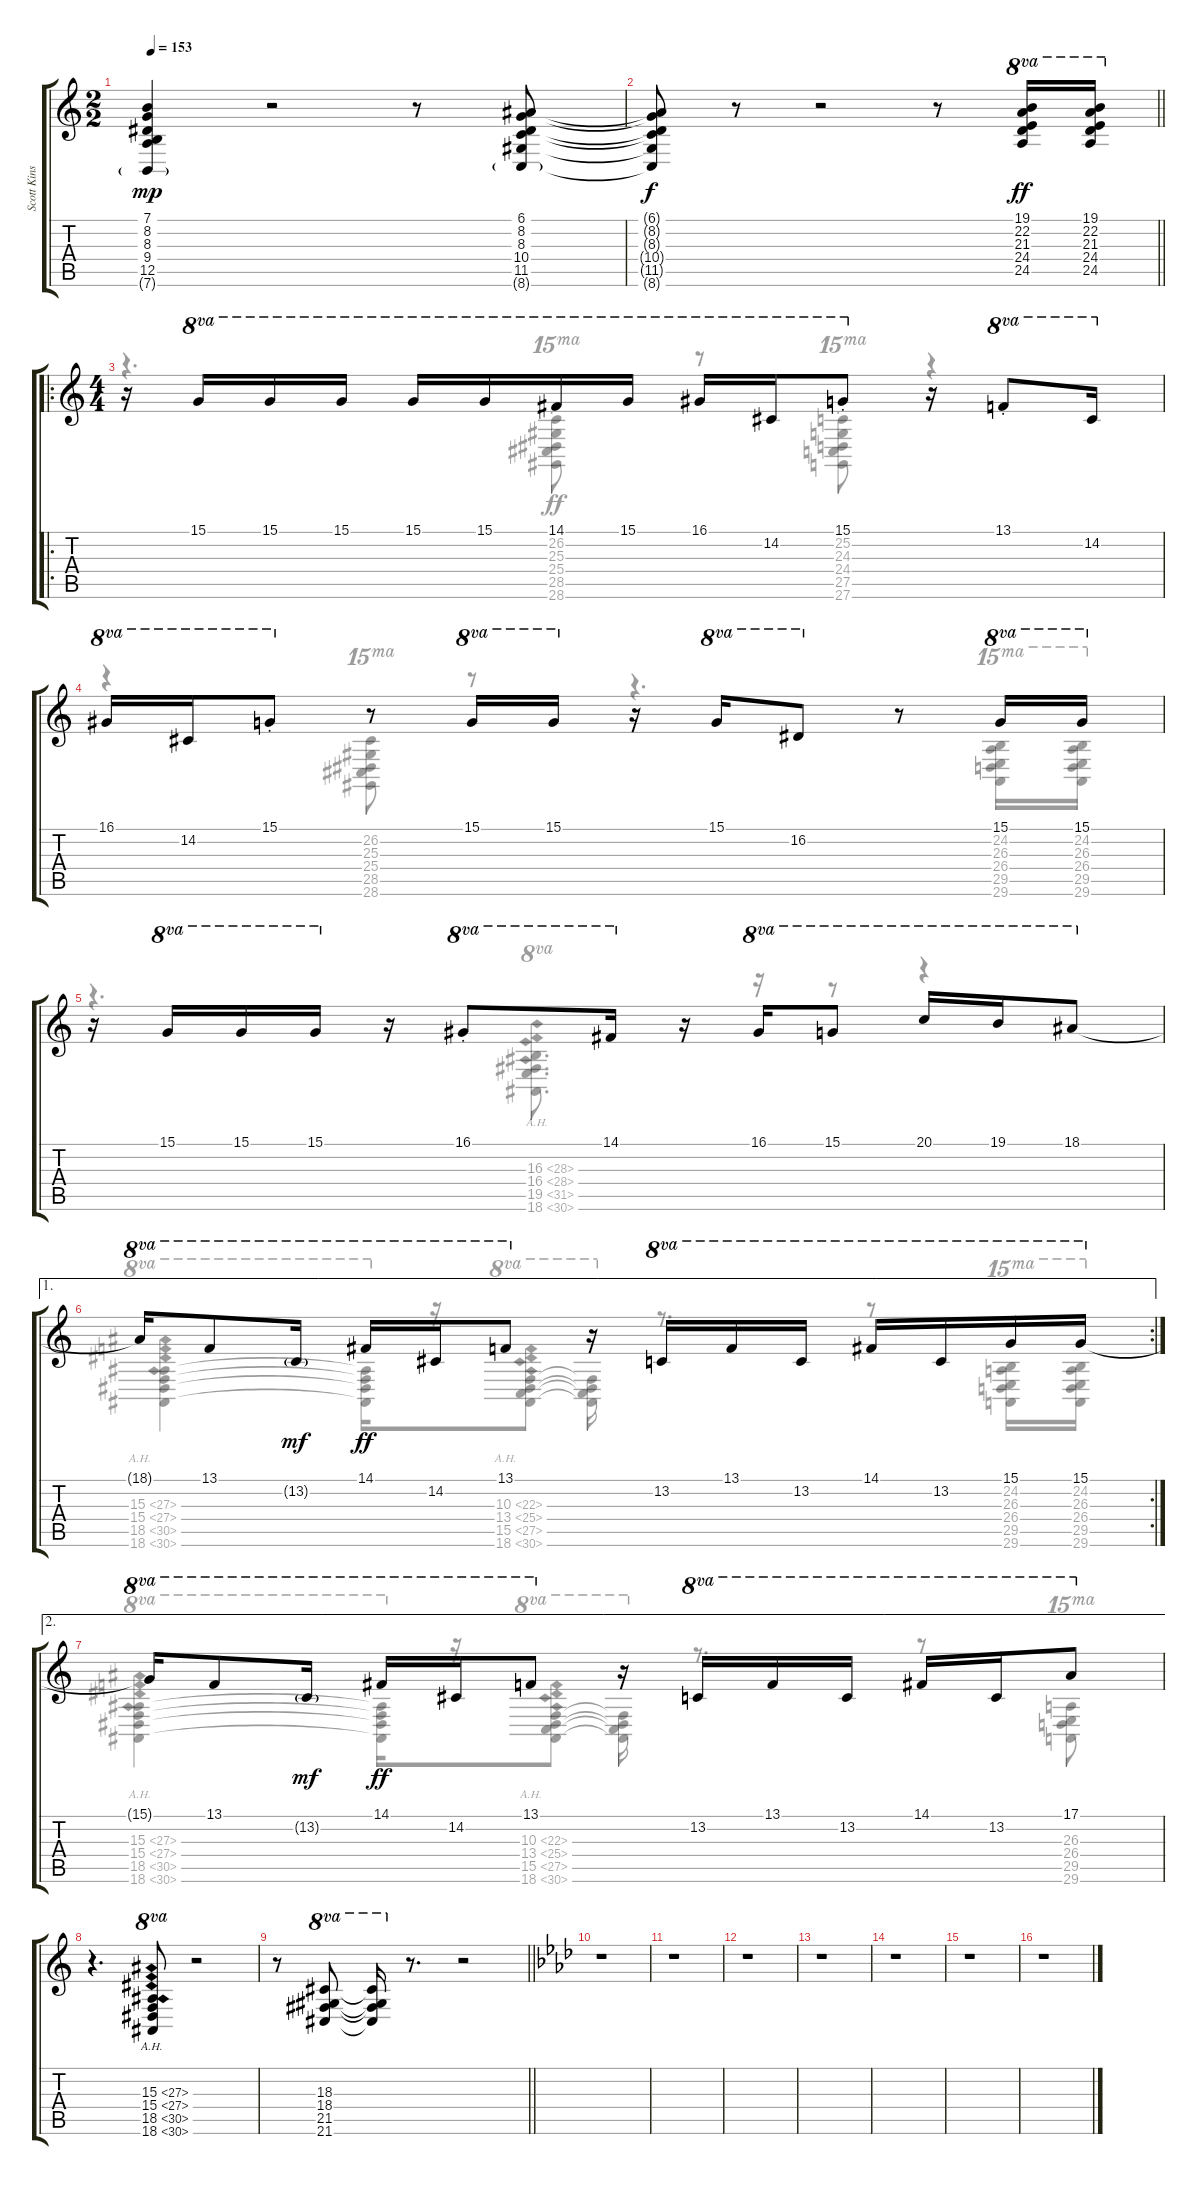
\track ("Scott Kinsey - Keyboard #1" "Scott Kins") {instrument electricpiano2}
\staff {score tabs}
\tuning (E4 B3 G3 D3 A2 E2) {hide}
\voice
\ts (2 2)
\tempo 153
\clef g2
\ks c
(7.1 8.2 8.3 9.4 12.5 7.6{g}).4{dy mp} r.2 r.8 (6.1 8.2 8.3 10.4 11.5 8.6{g}).8 |
\barLineRight lightlight
(6.1{t} 8.2{t} 8.3{t} 10.4{t} 11.5{t} 8.6{t}).8{dy f} r.8 r.2 r.8 (19.1 22.2 21.3 24.4 24.5).16{ot 8va dy ff} (19.1 22.2 21.3 24.4 24.5).16{ot 8va} |
\ro
\ts (4 4)
r.16 15.1.16{ot 8va} 15.1.16{ot 8va} 15.1.16{ot 8va} 15.1.16{ot 8va} 15.1.16{ot 8va} 14.1.16{ot 8va} 15.1.16{ot 8va} 16.1.16{ot 8va} 14.2.16{ot 8va} 15.1{st}.8{ot 8va} r.16 13.1{st}.8{ot 8va} 14.2.16{ot 8va} |
16.1.16{ot 8va} 14.2.16{ot 8va} 15.1{st}.8{ot 8va} r.8 15.1.16{ot 8va} 15.1.16{ot 8va} r.16 15.1.16{ot 8va} 16.2.8{ot 8va} r.8 15.1.16{ot 8va} 15.1.16{ot 8va} |
r.16 15.1.16{ot 8va} 15.1.16{ot 8va} 15.1.16{ot 8va} r.16 16.1{st}.8{ot 8va} 14.1.16{ot 8va} r.16 16.1.16{ot 8va} 15.1.8{ot 8va} 20.1.16{ot 8va} 19.1.16{ot 8va} 18.1.8{ot 8va} |
\ae 1
\rc 2
18.1{t}.16{ot 8va} 13.1.8{ot 8va} 13.2{g}.16{ot 8va dy mf} 14.1.16{ot 8va dy ff} 14.2.16{ot 8va} 13.1.8{ot 8va} r.16 13.2.16{ot 8va} 13.1.16{ot 8va} 13.2.16{ot 8va} 14.1.16{ot 8va} 13.2.16{ot 8va} 15.1.16{ot 8va} 15.1.16{ot 8va} |
\ae 2
15.1{t}.16{ot 8va} 13.1.8{ot 8va} 13.2{g}.16{ot 8va dy mf} 14.1.16{ot 8va dy ff} 14.2.16{ot 8va} 13.1.8{ot 8va} r.16 13.2.16{ot 8va} 13.1.16{ot 8va} 13.2.16{ot 8va} 14.1.16{ot 8va} 13.2.16{ot 8va} 17.1.8{ot 8va} |
r.4{d} (15.3{ah 12} 15.4{ah 12} 18.5{ah 12} 18.6{ah 12}).8{ot 8va} r.2 |
\barLineRight lightlight
r.8 (18.3 18.4 21.5 21.6).8{ot 8va} (18.3{t} 18.4{t} 21.5{t} 21.6{t}).16{ot 8va} r.8{d} r.2 |
\ks ab
r.1 |
r.1 |
r.1 |
r.1 |
r.1 |
r.1 |
r.1
\voice
\clef g2
\ottava regular
\simile none
\ks c
|
\barLineRight lightlight
|
r.4{d} (26.2{st} 25.3{st} 25.4{st} 28.5{st} 28.6{st}).8{ot 15ma} r.8 (25.2{st} 24.3{st} 24.4{st} 27.5{st} 27.6{st}).8{ot 15ma} r.4 |
r.4 (26.2 25.3 25.4 28.5 28.6).8{ot 15ma} r.8 r.4{d} (24.2 26.3 26.4 29.5 29.6).16{ot 15ma} (24.2 26.3 26.4 29.5 29.6).16{ot 15ma} |
r.4{d} (16.3{ah 12} 16.4{ah 12} 19.5{ah 12} 18.6{ah 12}).8{d ot 8va} r.16 r.8 r.4 |
(15.3{ah 12} 15.4{ah 12} 18.5{ah 12} 18.6{ah 12}).4{ot 8va} (15.3{t} 15.4{t} 18.5{t} 18.6{t}).16{ot 8va} r.16 (10.3{ah 12} 13.4{ah 12} 15.5{ah 12} 18.6{ah 12}).8{ot 8va} (10.3{t} 13.4{t} 15.5{t} 18.6{t}).16{ot 8va} r.8{d} r.8 (24.2 26.3 26.4 29.5 29.6).16{ot 15ma} (24.2 26.3 26.4 29.5 29.6).16{ot 15ma} |
(15.3{ah 12} 15.4{ah 12} 18.5{ah 12} 18.6{ah 12}).4{ot 8va} (15.3{t} 15.4{t} 18.5{t} 18.6{t}).16{ot 8va} r.16 (10.3{ah 12} 13.4{ah 12} 15.5{ah 12} 18.6{ah 12}).8{ot 8va} (10.3{t} 13.4{t} 15.5{t} 18.6{t}).16{ot 8va} r.8{d} r.8 (26.3 26.4 29.5 29.6).8{ot 15ma} |
|
\barLineRight lightlight
|
\ks ab
|
|
|
|
|
|
